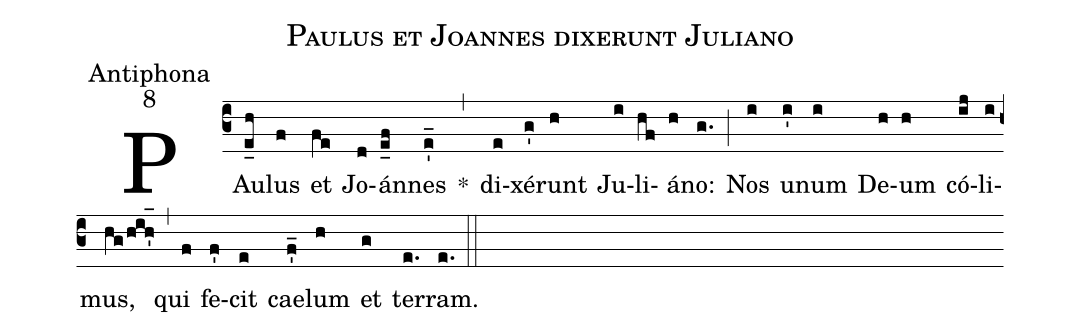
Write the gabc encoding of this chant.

name:Paulus et Joannes dixerunt Juliano;
office-part:Antiphona;
mode:8;
%%
(c3) PAu(e_h)lus(f) et(fe) Jo(d)án(e_f)nes(e'_) *(,) di(e)xé(g')runt(h) Ju(i)li(hf)á(h)no:(g.) (;) Nos(i) u(i')num(i) De(h)um(h) có(ij)li(i)mus,(hg/hih'_1) (,) qui(f) fe(f')cit(e) cae(f'_)lum(h) et(g) ter(e.)ram.(e.) (::)
